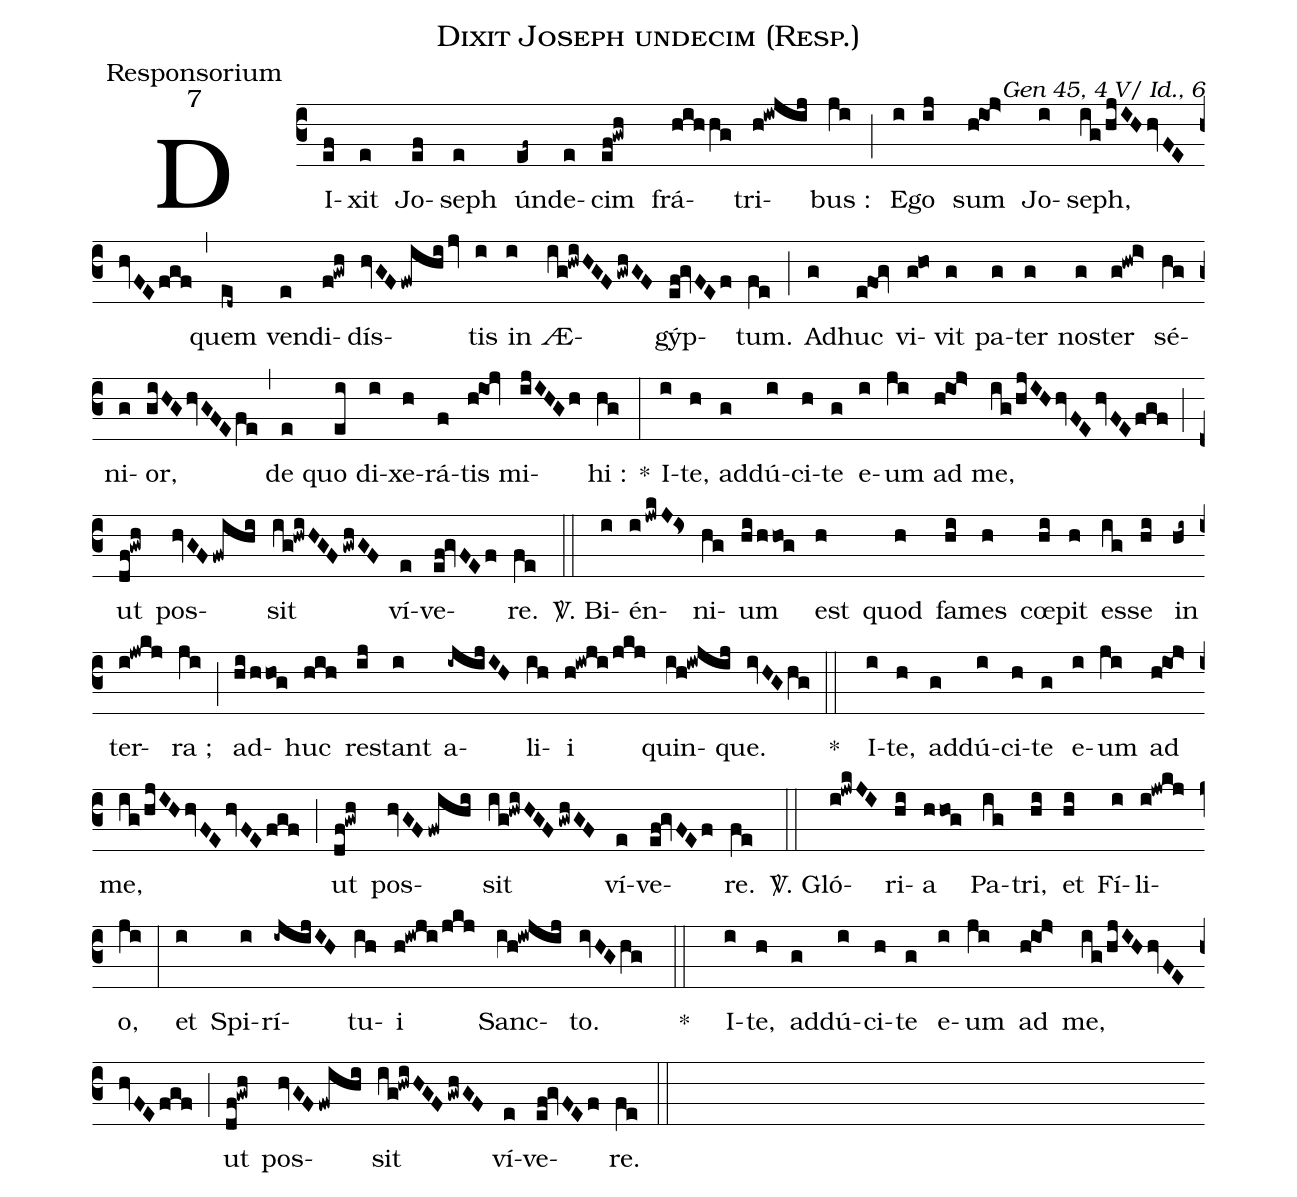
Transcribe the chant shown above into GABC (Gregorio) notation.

name:Dixit Joseph undecim (Resp.);
office-part:Responsorium;
mode:7;
commentary:Gen 45, 4 V/ Id., 6;
%%
(c3)DI(ef)xit(e) Jo(ef)seph(e) ún(ef~)de(e)cim(ef!gwh) frá(hihhg)tri(h!iwjij)bus :(ji) (;) E(i)go(ij) sum(h!io!j>) Jo(i)seph,(ig/hjIHhvFEhvFEfgf) (,) quem(ed~) ven(e)di(f!gwh)dís(hvGF/fwihi/jv)tis(i) in(i) Æ(ig!hwiHGF/gwhGF)gýp(ef!gvFEf)tum.(fe) (;) Ad(g)huc(e!fog) vi(g!ho)vit(g) pa(g)ter(g) nos(g)ter(g!hw!i>) sé(hg)ni(g)or,(giHGhvGFEfe) (,) de(e) quo(ei) di(i)xe(h)rá(f)tis(h!ioj) mi(ijIHGh)hi :(hg) *(:) I(i)te,(h) ad(g)dú(i)ci(h)te(g) e(i)um(ji) ad(h!io!j>) me,(ig/hjIHhvFEhvFEfgf) (;) ut(df!gwh) pos(hvGF/fwihi)sit(ig!hwiHGF/gwhGF) ví(e)ve(ef!gvFEf)re.(fe) (::)

<sp>V/</sp>. Bi(i)én(ijwkJ!Is)ni(hg)um(hi/hhog) est(h) quod(h) fa(hi)mes(h) cœ(hi)pit(h) es(ig)se(hi) in(hi~) ter(i!jwkj)ra ;(ji) (;) ad(hi/hhog)huc(hih) re(ij)stant(i) a(-ijijIH)li(ih)i(h!iwji/jkj) quin(ih!iwjij)que.(ivHGhg) (::)
*() I(i)te,(h) ad(g)dú(i)ci(h)te(g) e(i)um(ji) ad(h!io!j>) me,(ig/hjIHhvFEhvFEfgf) (;) ut(df!gwh) pos(hvGF/fwihi)sit(ig!hwiHGF/gwhGF) ví(e)ve(ef!gvFEf)re.(fe) (::)

<sp>V/</sp>. Gló(i!jwkJI)ri(hi)a(hhog) Pa(ig)tri,(hi) et(hi) Fí(i)li(i!jwkj)o,(ji) (:) et(i) Spi(i)rí(-ijijIH)tu(ih)i(h!iwji/jkj) Sanc(ih!iwjij)to.(ivHGhg) ( ::)
*() I(i)te,(h) ad(g)dú(i)ci(h)te(g) e(i)um(ji) ad(h!io!j>) me,(ig/hjIHhvFEhvFEfgf) (;) ut(df!gwh) pos(hvGF/fwihi)sit(ig!hwiHGF/gwhGF) ví(e)ve(ef!gvFEf)re.(fe) (::)
